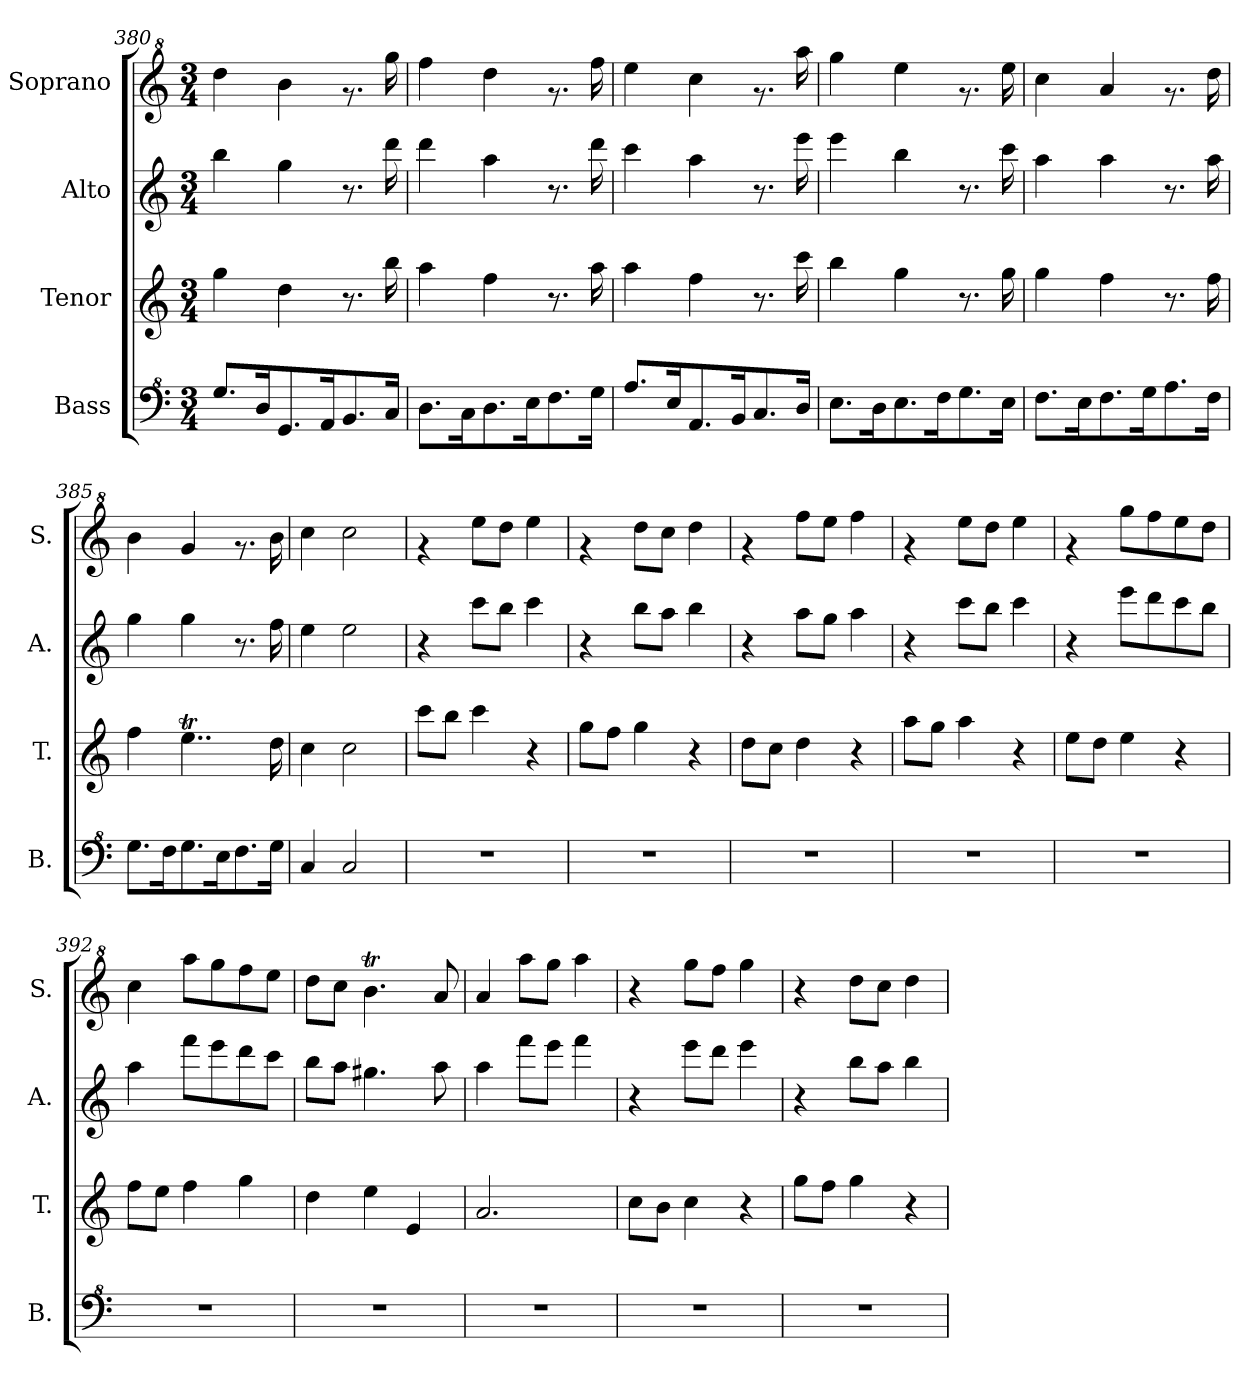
**kern	**kern	**kern	**kern
*part4	*part3	*part2	*part1
*staff4	*staff3	*staff2	*staff1
*I"Bass	*I"Tenor	*I"Alto	*I"Soprano
*I'B.	*I'T.	*I'A.	*I'S.
!!LO:LB:g=z
*clefF^4	*clefG2	*clefG2	*clefG^2
*k[]	*k[]	*k[]	*k[]
*M3/4	*M3/4	*M3/4	*M3/4
=380	=380	=380	=380
8.g/L	4gg\	4bb\	4ddd\
16d/K	.	.	.
8.G/	4dd\	4gg\	4bb\
16A/K	.	.	.
8.B/	8.r	8.r	8.rgg
16c/Jk	16bb\	16ddd\	16ggg\
=381	=381	=381	=381
8.d\L	4aa\	4ddd\	4fff\
16c\K	.	.	.
8.d\	4ff\	4aa\	4ddd\
16e\K	.	.	.
8.f\	8.r	8.r	8.rgg
16g\Jk	16aa\	16ddd\	16fff\
=382	=382	=382	=382
8.a/L	4aa\	4ccc\	4eee\
16e/K	.	.	.
8.A/	4ff\	4aa\	4ccc\
16B/K	.	.	.
8.c/	8.r	8.r	8.rgg
16d/Jk	16ccc\	16eee\	16aaa\
=383	=383	=383	=383
8.e\L	4bb\	4eee\	4ggg\
16d\K	.	.	.
8.e\	4gg\	4bb\	4eee\
16f\K	.	.	.
8.g\	8.r	8.r	8.rgg
16e\Jk	16gg\	16ccc\	16eee\
=384	=384	=384	=384
8.f\L	4gg\	4aa\	4ccc\
16e\K	.	.	.
8.f\	4ff\	4aa\	4aa/
16g\K	.	.	.
8.a\	8.r	8.r	8.rgg
16f\Jk	16ff\	16aa\	16ddd\
=385	=385	=385	=385
8.g\L	4ff\	4gg\	4bb\
16f\K	.	.	.
8.g\	4..eet\	4gg\	4gg/
16e\K	.	.	.
8.f\	.	8.r	8.rgg
16g\Jk	16dd\	16ff\	16bb\
=386	=386	=386	=386
4c/	4cc\	4ee\	4ccc\
2c/	2cc\	2ee\	2ccc\
=387	=387	=387	=387
2.r	8ccc\L	4r	4rgg
.	8bb\J	.	.
.	4ccc\	8ccc\L	8eee\L
.	.	8bb\J	8ddd\J
.	4r	4ccc\	4eee\
=388	=388	=388	=388
2.r	8gg\L	4r	4rgg
.	8ff\J	.	.
.	4gg\	8bb\L	8ddd\L
.	.	8aa\J	8ccc\J
.	4r	4bb\	4ddd\
=389	=389	=389	=389
2.r	8dd\L	4r	4rgg
.	8cc\J	.	.
.	4dd\	8aa\L	8fff\L
.	.	8gg\J	8eee\J
.	4r	4aa\	4fff\
=390	=390	=390	=390
2.r	8aa\L	4r	4rgg
.	8gg\J	.	.
.	4aa\	8ccc\L	8eee\L
.	.	8bb\J	8ddd\J
.	4r	4ccc\	4eee\
!!LO:LB:g=z
=391	=391	=391	=391
2.r	8ee\L	4r	4rgg
.	8dd\J	.	.
.	4ee\	8eee\L	8ggg\L
.	.	8ddd\	8fff\
.	4r	8ccc\	8eee\
.	.	8bb\J	8ddd\J
=392	=392	=392	=392
2.r	8ff\L	4aa\	4ccc\
.	8ee\J	.	.
.	4ff\	8fff\L	8aaa\L
.	.	8eee\	8ggg\
.	4gg\	8ddd\	8fff\
.	.	8ccc\J	8eee\J
=393	=393	=393	=393
2.r	4dd\	8bb\L	8ddd\L
.	.	8aa\J	8ccc\J
.	4ee\	4.gg#X\	4.bbt\
.	4e/	.	.
.	.	8aa\	8aa/
=394	=394	=394	=394
2.r	2.a/	4aa\	4aa/
.	.	8fff\L	8aaa\L
.	.	8eee\J	8ggg\J
.	.	4fff\	4aaa\
=395	=395	=395	=395
2.r	8cc\L	4r	4r
.	8b\J	.	.
.	4cc\	8eee\L	8ggg\L
.	.	8ddd\J	8fff\J
.	4r	4eee\	4ggg\
=396	=396	=396	=396
2.r	8gg\L	4r	4r
.	8ff\J	.	.
.	4gg\	8bb\L	8ddd\L
.	.	8aa\J	8ccc\J
.	4r	4bb\	4ddd\
=	=	=	=
*-	*-	*-	*-
